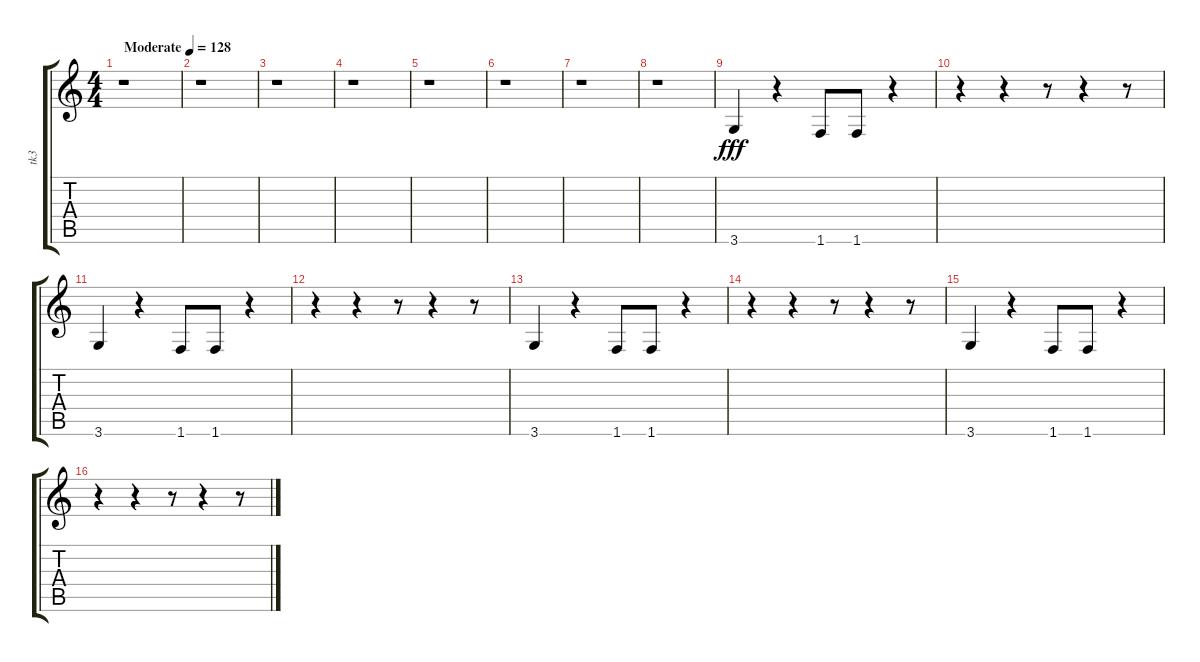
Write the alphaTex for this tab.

\track ("tk3" "tk3") {instrument fretlessbass}
\staff {score tabs}
\tuning (E4 B3 G3 D3 A2 E2) {hide}
\ts (4 4)
\tempo (128 "Moderate")
\clef g2
\ks c
r.1{dy fff instrument fretlessbass} |
r.1 |
r.1 |
r.1 |
r.1 |
r.1 |
r.1 |
r.1 |
3.6.4 r.4 1.6.8 1.6.8 r.4 |
r.4 r.4 r.8 r.4 r.8 |
3.6.4 r.4 1.6.8 1.6.8 r.4 |
r.4 r.4 r.8 r.4 r.8 |
3.6.4 r.4 1.6.8 1.6.8 r.4 |
r.4 r.4 r.8 r.4 r.8 |
3.6.4 r.4 1.6.8 1.6.8 r.4 |
r.4 r.4 r.8 r.4 r.8
